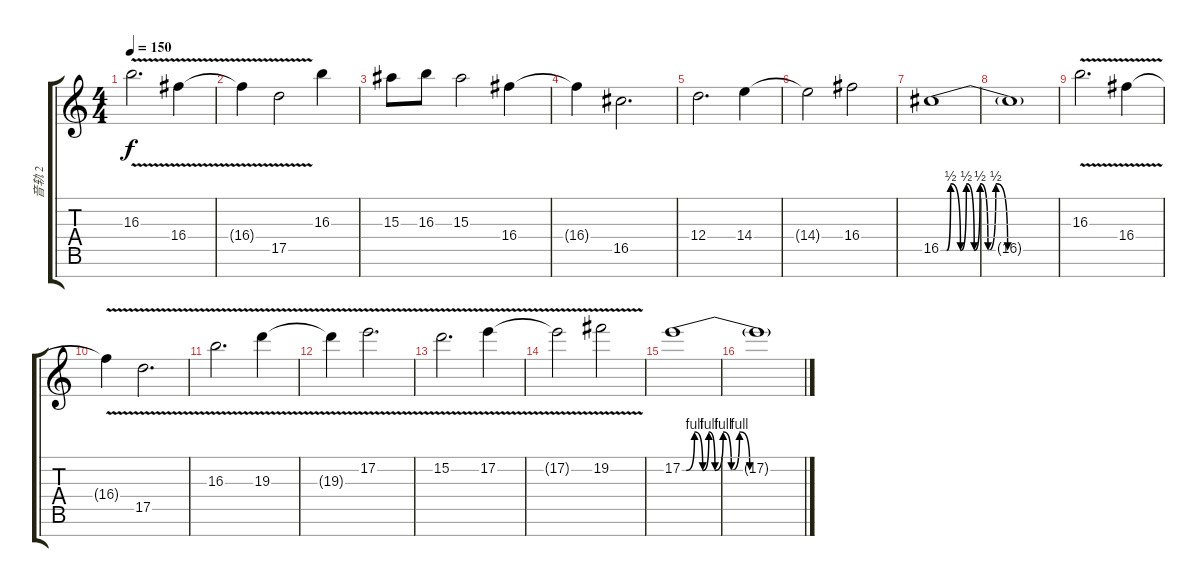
\track ("音轨 2" "音轨 2") {instrument distortionguitar}
\staff {score tabs}
\tuning (E4 B3 G3 D3 A2 E2 B1) {hide}
\ts (4 4)
\tempo 150
\clef g2
\ks c
16.3{v}.2{d dy f} 16.4{v}.4 |
16.4{t}.4 17.5{v}.2 16.3.4 |
15.3.8 16.3.8 15.3.2 16.4.4 |
16.4{t}.4 16.5.2{d} |
12.4.2{d} 14.4.4 |
14.4{t}.2 16.4.2 |
16.5{be (custom 0 0 3 0 5 2 10 0 13 2 17 0 20 2 24 0 28 2 34 0 38 0 60 0)}.1 |
16.5{t}.1 |
16.3{v}.2{d} 16.4{v}.4 |
16.4{t}.4 17.5{v}.2{d} |
16.3{v}.2{d} 19.3{v}.4 |
19.3{t}.4 17.2{v}.2{d} |
15.2{v}.2{d} 17.2{v}.4 |
17.2{t}.2 19.2{v}.2 |
17.2{be (custom 0 0 2 0 6 4 10 0 13 4 16 0 20 4 24 0 28 4 33 0 60 0)}.1 |
17.2{t}.1
